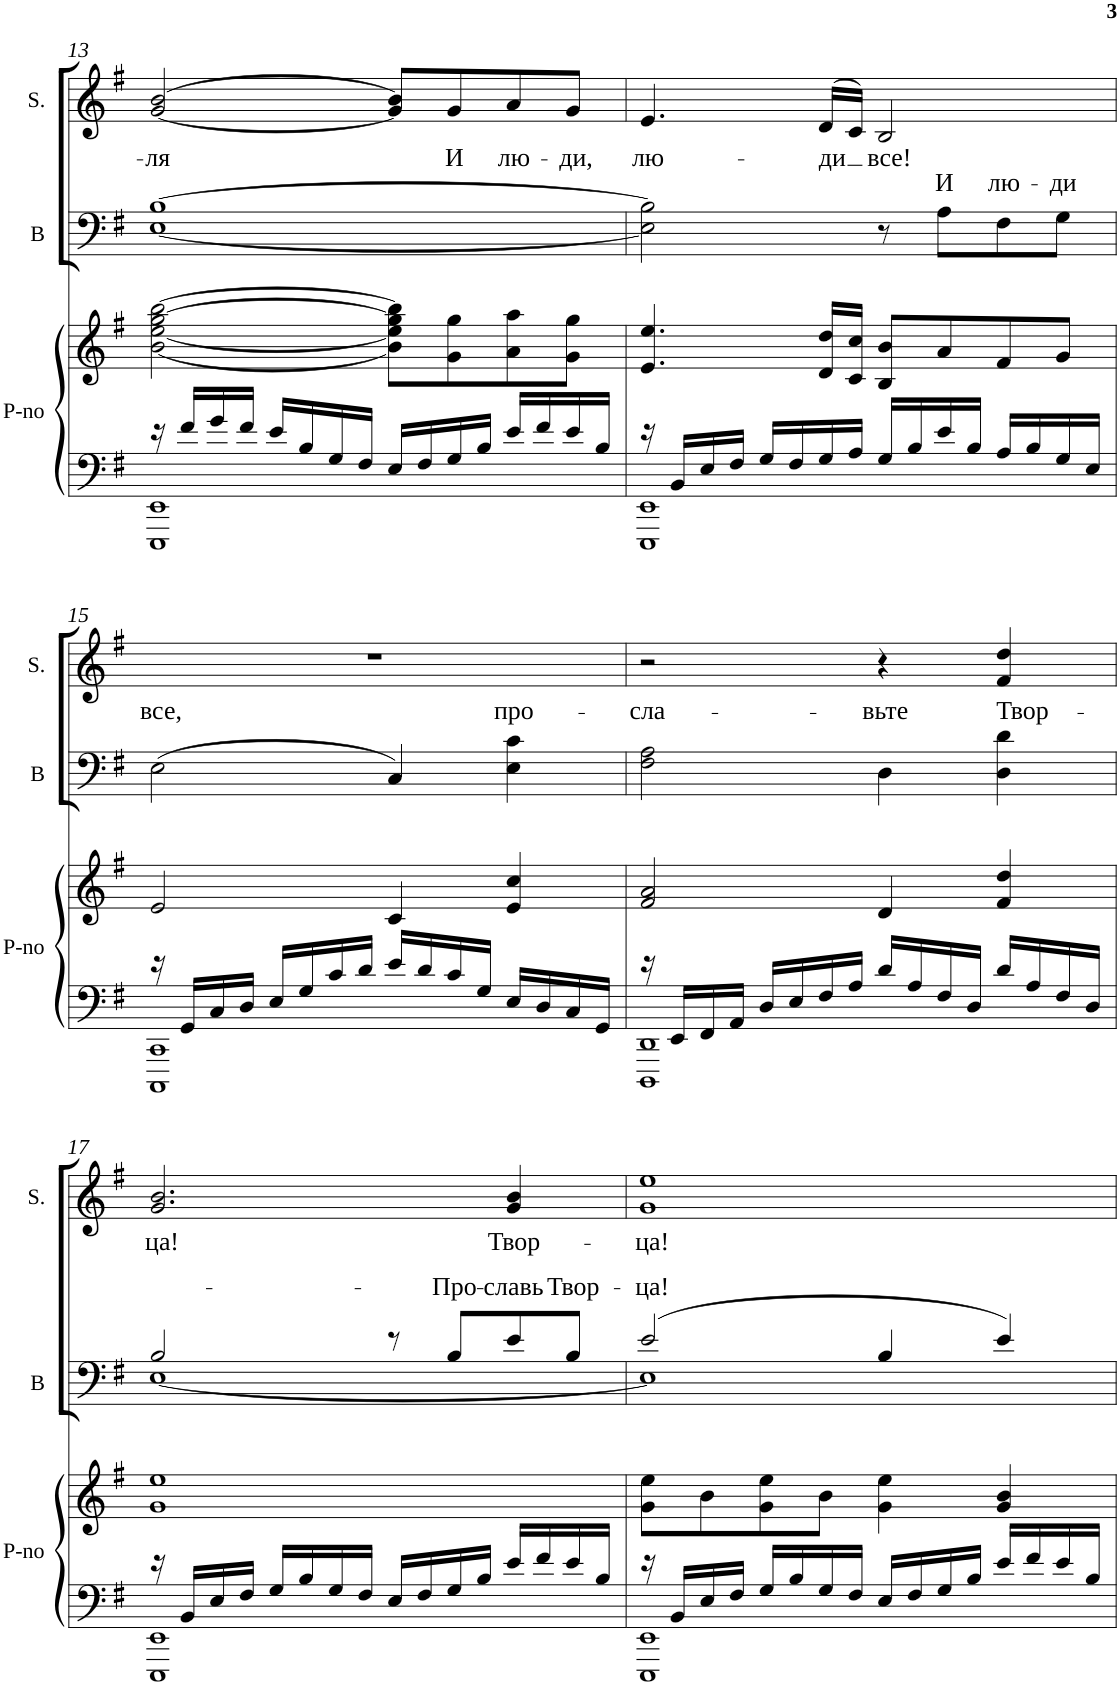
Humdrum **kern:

**kern	**kern	**kern	**text	**kern	**text
*part3	*part3	*part2	*part2	*part1	*part1
*staff4	*staff3	*staff2	*staff2	*staff1	*staff1
*I"Piano	*	*I"Basso	*	*I"Soprano	*
*I'P-no	*	*I'B	*	*I'S.	*
!!LO:PB:g=z
*clefF4	*clefG2	*clefF4	*	*clefG2	*
*k[f#]	*k[f#]	*k[f#]	*	*k[f#]	*
*e:	*e:	*e:	*	*e:	*
*M4/4	*M4/4	*M4/4	*	*M4/4	*
=13	=13	=13	=13	=13	=13
*^	*	*	*	*	*
!	!	!	!	!	!	!LO:LY:b
16rc	1EEE 1EE	[2b\ [2ee\ [2gg\ [2bb\	[1E [1B	.	[2g/ [2b/	-ля
16f#/LL	.	.	.	.	.	.
16g/	.	.	.	.	.	.
16f#/JJ	.	.	.	.	.	.
16e/LL	.	.	.	.	.	.
16B/	.	.	.	.	.	.
16G/	.	.	.	.	.	.
16F#/JJ	.	.	.	.	.	.
16E/LL	.	8b\] 8ee\] 8gg\] 8bb\]L	.	.	8g/] 8b/]L	.
16F#/	.	.	.	.	.	.
!	!	!	!	!	!	!LO:LY:b
16G/	.	8g\ 8gg\	.	.	8g/	И
16B/JJ	.	.	.	.	.	.
!	!	!	!	!	!	!LO:LY:b
16e/LL	.	8a\ 8aa\	.	.	8a/	лю-
16f#/	.	.	.	.	.	.
!	!	!	!	!	!	!LO:LY:b
16e/	.	8g\ 8gg\J	.	.	8g/J	-ди,
16B/JJ	.	.	.	.	.	.
=14	=14	=14	=14	=14	=14	=14
!	!	!	!	!	!	!LO:LY:b
16rc	1EEE 1EE	4.e/ 4.ee/	2E\] 2B\]	.	4.e/	лю-
16BB/LL	.	.	.	.	.	.
16E/	.	.	.	.	.	.
16F#/JJ	.	.	.	.	.	.
16G/LL	.	.	.	.	.	.
16F#/	.	.	.	.	.	.
!	!	!	!	!	!	!LO:LY:b
16G/	.	16d/ 16dd/LL	.	.	(>16d/LL	-ди
16A/JJ	.	16c/ 16cc/JJ	.	.	16c/JJ)	.
!	!	!	!	!	!	!LO:LY:b
16G/LL	.	8B/ 8b/L	8r	.	2B/	все!
16B/	.	.	.	.	.	.
!	!	!	!	!LO:LY:a	!	!
16e/	.	8a/	8A\L	И	.	.
16B/JJ	.	.	.	.	.	.
!	!	!	!	!LO:LY:a	!	!
16A/LL	.	8f#/	8F#\	лю-	.	.
16B/	.	.	.	.	.	.
!	!	!	!	!LO:LY:a	!	!
16G/	.	8g/J	8G\J	-ди	.	.
16E/JJ	.	.	.	.	.	.
!!LO:LB:g=z
=15	=15	=15	=15	=15	=15	=15
!	!	!	!	!LO:LY:a	!	!
16rc	1CCC 1CC	2e/	(>2E\	все,	1r	.
16GG/LL	.	.	.	.	.	.
16C/	.	.	.	.	.	.
16D/JJ	.	.	.	.	.	.
16E/LL	.	.	.	.	.	.
16G/	.	.	.	.	.	.
16c/	.	.	.	.	.	.
16d/JJ	.	.	.	.	.	.
16e/LL	.	4c/	4C/)	.	.	.
16d/	.	.	.	.	.	.
16c/	.	.	.	.	.	.
16G/JJ	.	.	.	.	.	.
!	!	!	!	!LO:LY:a	!	!
16E/LL	.	4e/ 4cc/	4E\ 4c\	про-	.	.
16D/	.	.	.	.	.	.
16C/	.	.	.	.	.	.
16GG/JJ	.	.	.	.	.	.
=16	=16	=16	=16	=16	=16	=16
!	!	!	!	!LO:LY:a	!	!
16rc	1DDD 1DD	2f#/ 2a/	2F#\ 2A\	-сла-	2r	.
16EE/LL	.	.	.	.	.	.
16FF#/	.	.	.	.	.	.
16AA/JJ	.	.	.	.	.	.
16D/LL	.	.	.	.	.	.
16E/	.	.	.	.	.	.
16F#/	.	.	.	.	.	.
16A/JJ	.	.	.	.	.	.
!	!	!	!	!LO:LY:a	!	!
16d/LL	.	4d/	4D\	-вьте	4r	.
16A/	.	.	.	.	.	.
16F#/	.	.	.	.	.	.
16D/JJ	.	.	.	.	.	.
!	!	!	!	!LO:LY:a	!	!
16d/LL	.	4f#/ 4dd/	4D\ 4d\	Твор-	4f#/ 4dd/	.
16A/	.	.	.	.	.	.
16F#/	.	.	.	.	.	.
16D/JJ	.	.	.	.	.	.
!!LO:LB:g=z
=17	=17	=17	=17	=17	=17	=17
*	*	*	*^	*	*	*
!	!	!	!	!	!	!	!LO:LY:b
16rc	1EEE 1EE	1g 1ee	2B/	[<1E	.	2.g/ 2.b/	ца!
16BB/LL	.	.	.	.	.	.	.
16E/	.	.	.	.	.	.	.
16F#/JJ	.	.	.	.	.	.	.
16G/LL	.	.	.	.	.	.	.
16B/	.	.	.	.	.	.	.
16G/	.	.	.	.	.	.	.
16F#/JJ	.	.	.	.	.	.	.
16E/LL	.	.	8rc	.	.	.	.
16F#/	.	.	.	.	.	.	.
!	!	!	!	!	!LO:LY:a	!	!
16G/	.	.	8B/L	.	-Про-	.	.
16B/JJ	.	.	.	.	.	.	.
!	!	!	!	!	!LO:LY:a	!	!LO:LY:b
16e/LL	.	.	8e/	.	-славь	4g/ 4b/	Твор-
16f#/	.	.	.	.	.	.	.
!	!	!	!	!	!LO:LY:a	!	!
16e/	.	.	8B/J	.	Твор-	.	.
16B/JJ	.	.	.	.	.	.	.
=18	=18	=18	=18	=18	=18	=18	=18
!	!	!	!	!	!LO:LY:a	!	!LO:LY:b
16rc	1EEE 1EE	8g\ 8ee\L	(>2e/	1E]	-ца!	1g 1ee	-ца!
16BB/LL	.	.	.	.	.	.	.
16E/	.	8b\	.	.	.	.	.
16F#/JJ	.	.	.	.	.	.	.
16G/LL	.	8g\ 8ee\	.	.	.	.	.
16B/	.	.	.	.	.	.	.
16G/	.	8b\J	.	.	.	.	.
16F#/JJ	.	.	.	.	.	.	.
16E/LL	.	4g\ 4ee\	4B/	.	.	.	.
16F#/	.	.	.	.	.	.	.
16G/	.	.	.	.	.	.	.
16B/JJ	.	.	.	.	.	.	.
16e/LL	.	4g/ 4b/	4e/)	.	.	.	.
16f#/	.	.	.	.	.	.	.
16e/	.	.	.	.	.	.	.
16B/JJ	.	.	.	.	.	.	.
*v	*v	*	*v	*v	*	*	*
=	=	=	=	=	=
*-	*-	*-	*-	*-	*-
